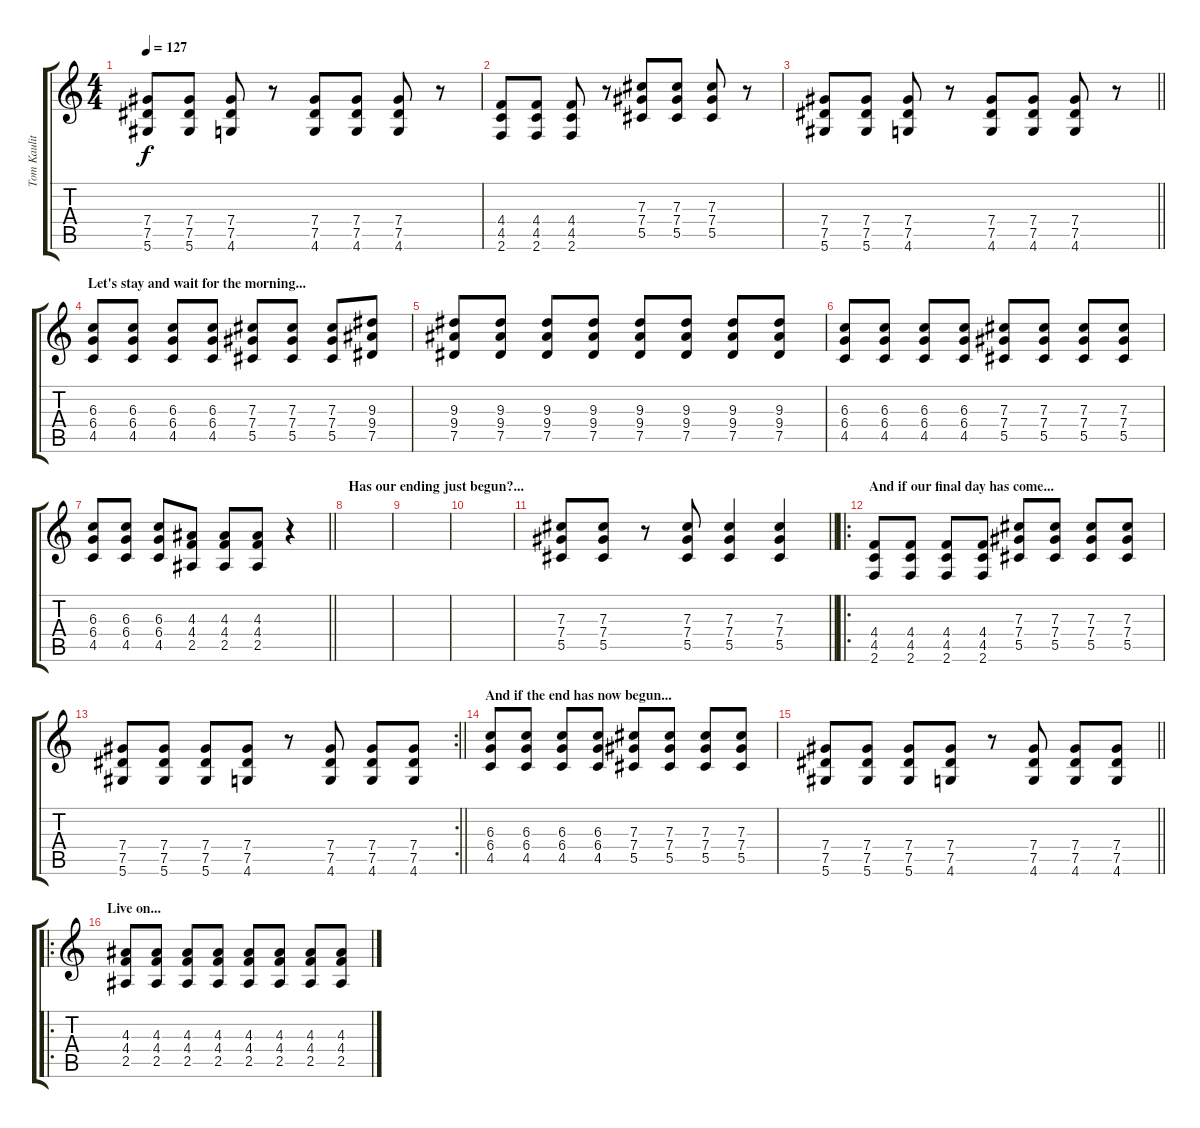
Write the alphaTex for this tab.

\track ("Tom Kaulitz" "Tom Kaulit") {instrument acousticguitarsteel}
\staff {score tabs}
\tuning (Eb4 Bb3 Gb3 Db3 Ab2 Eb2) {hide}
\ts (4 4)
\tempo 127
\clef g2
\ks c
(7.4 7.5 5.6).8{dy f} (7.4 7.5 5.6).8 (7.4 7.5 4.6).8 r.8 (7.4 7.5 4.6).8 (7.4 7.5 4.6).8 (7.4 7.5 4.6).8 r.8 |
(4.4 4.5 2.6).8 (4.4 4.5 2.6).8 (4.4 4.5 2.6).8 r.8 (7.3 7.4 5.5).8 (7.3 7.4 5.5).8 (7.3 7.4 5.5).8 r.8 |
\barLineRight lightlight
(7.4 7.5 5.6).8 (7.4 7.5 5.6).8 (7.4 7.5 4.6).8 r.8 (7.4 7.5 4.6).8 (7.4 7.5 4.6).8 (7.4 7.5 4.6).8 r.8 |
\section ("" "Let's stay and wait for the morning...")
(6.3 6.4 4.5).8 (6.3 6.4 4.5).8 (6.3 6.4 4.5).8 (6.3 6.4 4.5).8 (7.3 7.4 5.5).8 (7.3 7.4 5.5).8 (7.3 7.4 5.5).8 (9.3 9.4 7.5).8 |
(9.3 9.4 7.5).8 (9.3 9.4 7.5).8 (9.3 9.4 7.5).8 (9.3 9.4 7.5).8 (9.3 9.4 7.5).8 (9.3 9.4 7.5).8 (9.3 9.4 7.5).8 (9.3 9.4 7.5).8 |
(6.3 6.4 4.5).8 (6.3 6.4 4.5).8 (6.3 6.4 4.5).8 (6.3 6.4 4.5).8 (7.3 7.4 5.5).8 (7.3 7.4 5.5).8 (7.3 7.4 5.5).8 (7.3 7.4 5.5).8 |
\barLineRight lightlight
(6.3 6.4 4.5).8 (6.3 6.4 4.5).8 (6.3 6.4 4.5).8 (4.3 4.4 2.5).8 (4.3 4.4 2.5).8 (4.3 4.4 2.5).8 r.4 |
\section ("" "Has our ending just begun?...")
|
|
|
\barLineRight lightlight
(7.3 7.4 5.5).8 (7.3 7.4 5.5).8 r.8 (7.3 7.4 5.5).8 (7.3 7.4 5.5).4 (7.3 7.4 5.5).4 |
\ro
\section ("" "And if our final day has come...")
(4.4 4.5 2.6).8 (4.4 4.5 2.6).8 (4.4 4.5 2.6).8 (4.4 4.5 2.6).8 (7.3 7.4 5.5).8 (7.3 7.4 5.5).8 (7.3 7.4 5.5).8 (7.3 7.4 5.5).8 |
\rc 2
\barLineRight lightlight
(7.4 7.5 5.6).8 (7.4 7.5 5.6).8 (7.4 7.5 5.6).8 (7.4 7.5 4.6).8 r.8 (7.4 7.5 4.6).8 (7.4 7.5 4.6).8 (7.4 7.5 4.6).8 |
\section ("" "And if the end has now begun...")
(6.3 6.4 4.5).8 (6.3 6.4 4.5).8 (6.3 6.4 4.5).8 (6.3 6.4 4.5).8 (7.3 7.4 5.5).8 (7.3 7.4 5.5).8 (7.3 7.4 5.5).8 (7.3 7.4 5.5).8 |
\barLineRight lightlight
(7.4 7.5 5.6).8 (7.4 7.5 5.6).8 (7.4 7.5 5.6).8 (7.4 7.5 4.6).8 r.8 (7.4 7.5 4.6).8 (7.4 7.5 4.6).8 (7.4 7.5 4.6).8 |
\ro
\section ("" "Live on...")
(4.3 4.4 2.5).8 (4.3 4.4 2.5).8 (4.3 4.4 2.5).8 (4.3 4.4 2.5).8 (4.3 4.4 2.5).8 (4.3 4.4 2.5).8 (4.3 4.4 2.5).8 (4.3 4.4 2.5).8
